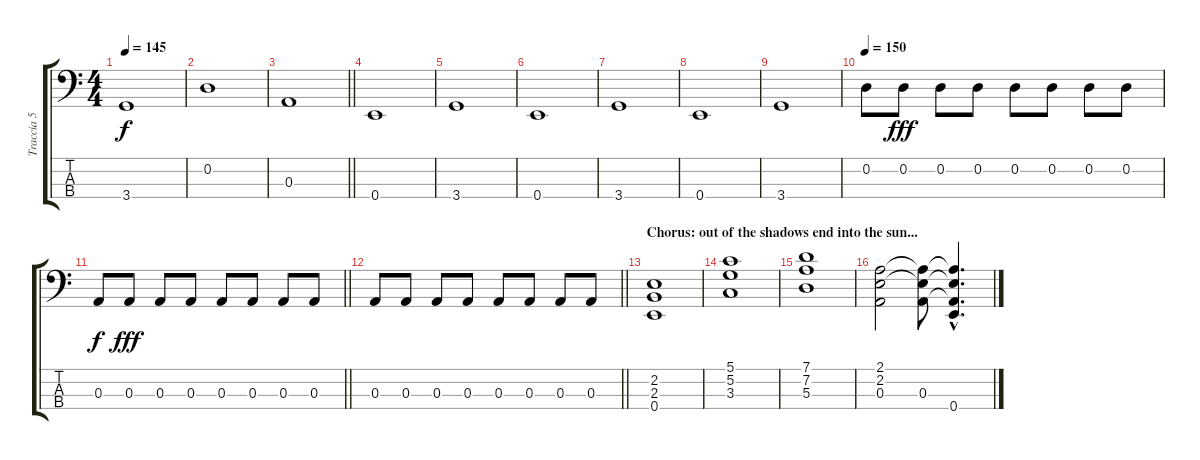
\track ("Traccia 5" "Traccia 5") {instrument electricbassfinger}
\staff {score tabs}
\tuning (G2 D2 A1 E1) {hide}
\ts (4 4)
\tempo 145
\clef f4
\ks c
3.4.1{dy f} |
0.2.1 |
\barLineRight lightlight
0.3.1 |
0.4.1 |
3.4.1 |
0.4.1 |
3.4.1 |
0.4.1 |
3.4.1 |
\tempo 150
0.2.8 0.2.8{dy fff} 0.2.8 0.2.8 0.2.8 0.2.8 0.2.8 0.2.8 |
\barLineRight lightlight
0.3.8{dy f} 0.3.8{dy fff} 0.3.8 0.3.8 0.3.8 0.3.8 0.3.8 0.3.8 |
\barLineRight lightlight
0.3.8 0.3.8 0.3.8 0.3.8 0.3.8 0.3.8 0.3.8 0.3.8 |
\section ("" "Chorus: out of the shadows end into the sun...")
(2.2 2.3 0.4).1 |
(5.1 5.2 3.3).1 |
(7.1 7.2 5.3).1 |
(2.1 2.2 0.3).2 (2.1{t} 2.2{t} 0.3).8 (2.1{hac t} 2.2{hac t} 0.3{hac t} 0.4{hac}).4{d}
